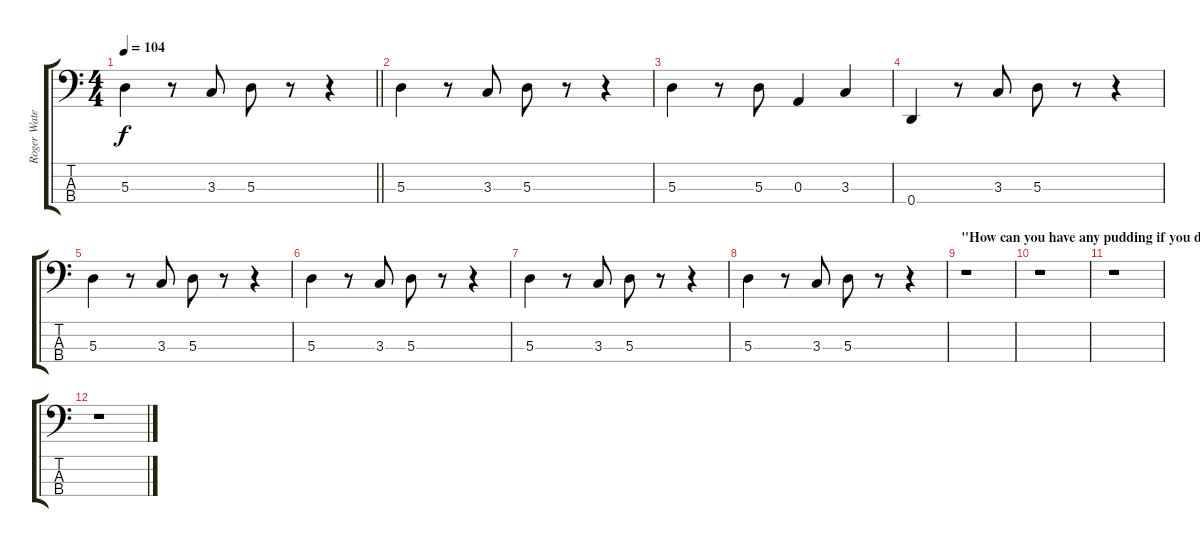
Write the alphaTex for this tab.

\track ("Roger Waters | Fender Precision | Bass" "Roger Wate") {instrument electricbasspick}
\staff {score tabs}
\tuning (G2 D2 A1 D1) {hide}
\ts (4 4)
\tempo 104
\clef f4
\barLineRight lightlight
\ks c
5.3.4{dy f} r.8 3.3.8 5.3.8 r.8 r.4 |
5.3.4 r.8 3.3.8 5.3.8 r.8 r.4 |
5.3.4 r.8 5.3.8 0.3.4 3.3.4 |
0.4.4 r.8 3.3.8 5.3.8 r.8 r.4 |
5.3.4 r.8 3.3.8 5.3.8 r.8 r.4 |
5.3.4 r.8 3.3.8 5.3.8 r.8 r.4 |
5.3.4 r.8 3.3.8 5.3.8 r.8 r.4 |
5.3.4 r.8 3.3.8 5.3.8 r.8 r.4 |
\section ("" "\"How can you have any pudding if you don't eat your meat?!\"")
r.1 |
r.1 |
r.1 |
r.1
